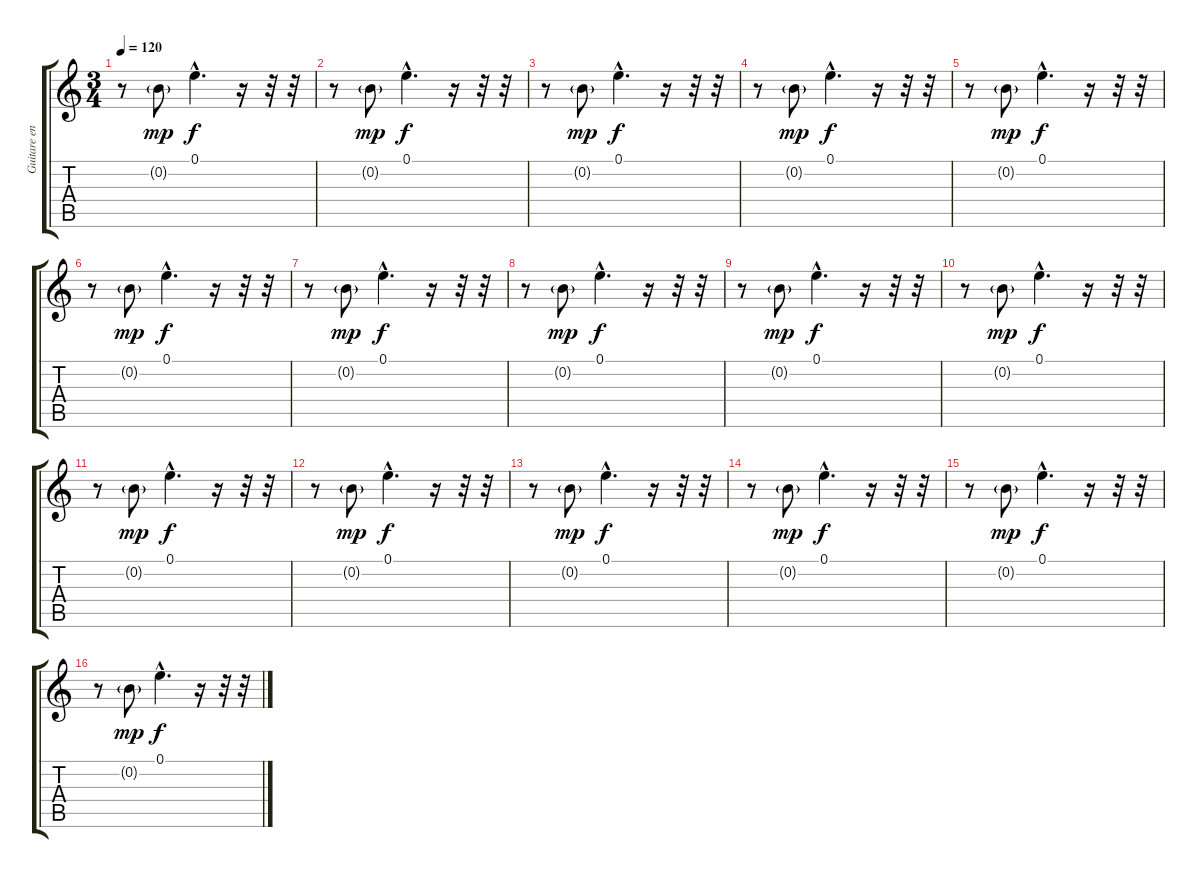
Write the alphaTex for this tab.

\track ("Guitare en écho" "Guitare en") {instrument acousticguitarsteel}
\staff {score tabs}
\tuning (E4 B3 G3 D3 A2 E2) {hide}
\ts (3 4)
\tempo 120
\clef g2
\ks c
r.8{dy f} 0.2{g}.8{dy mp} 0.1{hac}.4{d dy f} r.16 r.32 r.32 |
r.8 0.2{g}.8{dy mp} 0.1{hac}.4{d dy f} r.16 r.32 r.32 |
r.8 0.2{g}.8{dy mp} 0.1{hac}.4{d dy f} r.16 r.32 r.32 |
r.8 0.2{g}.8{dy mp} 0.1{hac}.4{d dy f} r.16 r.32 r.32 |
r.8 0.2{g}.8{dy mp} 0.1{hac}.4{d dy f} r.16 r.32 r.32 |
r.8 0.2{g}.8{dy mp} 0.1{hac}.4{d dy f} r.16 r.32 r.32 |
r.8 0.2{g}.8{dy mp} 0.1{hac}.4{d dy f} r.16 r.32 r.32 |
r.8 0.2{g}.8{dy mp} 0.1{hac}.4{d dy f} r.16 r.32 r.32 |
r.8 0.2{g}.8{dy mp} 0.1{hac}.4{d dy f} r.16 r.32 r.32 |
r.8 0.2{g}.8{dy mp} 0.1{hac}.4{d dy f} r.16 r.32 r.32 |
r.8 0.2{g}.8{dy mp} 0.1{hac}.4{d dy f} r.16 r.32 r.32 |
r.8 0.2{g}.8{dy mp} 0.1{hac}.4{d dy f} r.16 r.32 r.32 |
r.8 0.2{g}.8{dy mp} 0.1{hac}.4{d dy f} r.16 r.32 r.32 |
r.8 0.2{g}.8{dy mp} 0.1{hac}.4{d dy f} r.16 r.32 r.32 |
r.8 0.2{g}.8{dy mp} 0.1{hac}.4{d dy f} r.16 r.32 r.32 |
r.8 0.2{g}.8{dy mp} 0.1{hac}.4{d dy f} r.16 r.32 r.32
